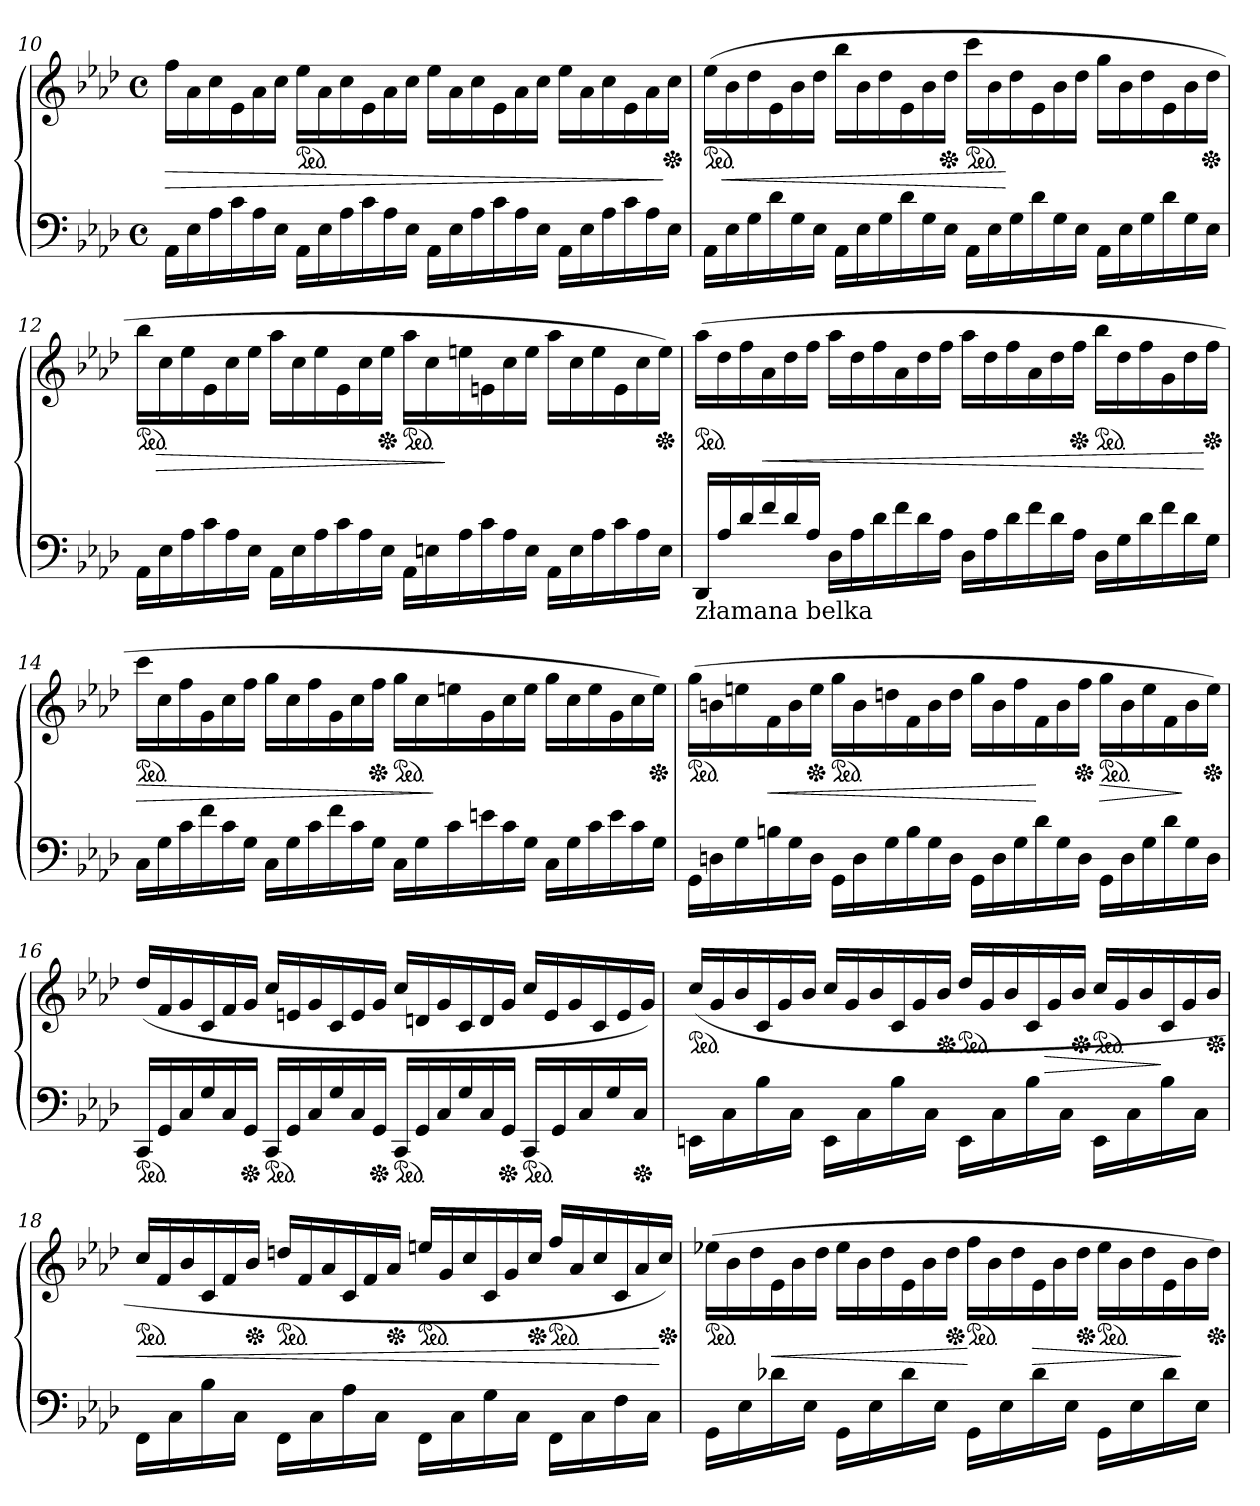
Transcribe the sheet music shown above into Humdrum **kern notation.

**kern	**kern	**dynam
*part1	*part1	*part1
*staff2	*staff1	*staff1/2
*clefF4	*clefG2	*
*k[b-e-a-d-]	*k[b-e-a-d-]	*
*M4/4	*M4/4	*
*met(c)	*met(c)	*
*Xtuplet	*Xtuplet	*
=10	=10	=10
24AA-!\LL	24ff\LL	>
24E-!	24a-!	.
24A-!	24cc!	.
24c!	24e-!	.
24A-!	24a-!	.
24E-!JJ	24cc!JJ	.
*	*ped	*
24AA-!\LL	24ee-\LL	.
24E-!	24a-!	.
24A-!	24cc!	.
24c!	24e-!	.
24A-!	24a-!	.
24E-!JJ	24cc!JJ	.
24AA-!\LL	24ee-\LL	.
24E-!	24a-!	.
24A-!	24cc!	.
24c!	24e-!	.
24A-!	24a-!	.
24E-!JJ	24cc!JJ	.
24AA-!\LL	24ee-\LL	.
24E-!	24a-!	.
24A-!	24cc!	.
24c!	24e-!	.
24A-!	24a-!	.
*	*Xped	*
24E-!JJ	24cc!JJ	]
=11	=11	=11
*	*ped	*
24AA-!\LL	(24ee-\LL	.
24E-!	24b-!	<
24G!	24dd-!	.
24d-!	24e-!	.
24G!	24b-!	.
24E-!JJ	24dd-!JJ	.
24AA-!\LL	24bb-\LL	.
24E-!	24b-!	.
24G!	24dd-!	.
24d-!	24e-!	.
24G!	24b-!	.
*	*Xped	*
24E-!JJ	24dd-!JJ	.
*	*ped	*
24AA-!\LL	24ccc\LL	.
24E-!	24b-!	.
24G!	24dd-!	[
24d-!	24e-!	.
24G!	24b-!	.
24E-!JJ	24dd-!JJ	.
24AA-!\LL	24gg\LL	.
24E-!	24b-!	.
24G!	24dd-!	.
24d-!	24e-!	.
24G!	24b-!	.
*	*Xped	*
24E-!JJ	24dd-!JJ	.
=12	=12	=12
*	*ped	*
24AA-!\LL	24bb-\LL	.
24E-!	24cc!	>
24A-!	24ee-!	.
24c!	24e-!	.
24A-!	24cc!	.
24E-!JJ	24ee-!JJ	.
24AA-!\LL	24aa-\LL	.
24E-!	24cc!	.
24A-!	24ee-!	.
24c!	24e-!	.
24A-!	24cc!	.
*	*Xped	*
24E-!JJ	24ee-!JJ	.
*	*ped	*
24AA-!\LL	24aa-\LL	.
24En!	24cc!	.
24A-!	24een!	]
24c!	24en!	.
24A-!	24cc!	.
24E!JJ	24ee!JJ	.
24AA-!\LL	24aa-\LL	.
24E!	24cc!	.
24A-!	24ee!	.
24c!	24e!	.
24A-!	24cc!	.
*	*Xped	*
24E!JJ	24ee!JJ)	.
=13	=13	=13
!LO:TX:b:t=złamana belka	!	!
*	*ped	*
24DD-/LL	(24aa-\LL	.
24A-!\	24dd-!	.
24d-!	24ff!	.
24f!	24a-!	<
24d-!	24dd-!	.
24A-!JJ	24ff!JJ	.
24D-!\LL	24aa-\LL	.
24A-!	24dd-!	.
24d-!	24ff!	.
24f!	24a-!	.
24d-!	24dd-!	.
24A-!JJ	24ff!JJ	.
24D-!\LL	24aa-\LL	.
24A-!	24dd-!	.
24d-!	24ff!	.
24f!	24a-!	.
24d-!	24dd-!	.
*	*Xped	*
24A-!JJ	24ff!JJ	.
*	*ped	*
24D-!\LL	24bb-\LL	.
24G!	24dd-!	.
24d-!	24ff!	.
24f!	24g!	.
24d-!	24dd-!	.
*	*Xped	*
24G!JJ	24ff!JJ	[
=14	=14	=14
*	*ped	*
24C\LL	24ccc\LL	>
24G!	24cc!	.
24c!	24ff!	.
24f!	24g!	.
24c!	24cc!	.
24G!JJ	24ff!JJ	.
24C!\LL	24gg\LL	.
24G!	24cc!	.
24c!	24ff!	.
24f!	24g!	.
24c!	24cc!	.
*	*Xped	*
24G!JJ	24ff!JJ	.
*	*ped	*
24C!\LL	24gg\LL	.
24G!	24cc!	.
24c!	24een!	]
24en!	24g!	.
24c!	24cc!	.
24G!JJ	24ee!JJ	.
24C!\LL	24gg\LL	.
24G!	24cc!	.
24c!	24ee!	.
24e!	24g!	.
24c!	24cc!	.
*	*Xped	*
24G!JJ	24ee!JJ)	.
=15	=15	=15
*	*ped	*
24GG\LL	(24gg\LL	.
24Dn!	24bn!	.
24G!	24een!	.
24Bn!	24f!	<
24G!	24b!	.
*	*Xped	*
24D!JJ	24ee!JJ	.
*	*ped	*
24GG!\LL	24gg\LL	.
24D!	24b!	.
24G!	24ddn!	.
24B!	24f!	.
24G!	24b!	.
24D!JJ	24dd!JJ	.
24GG!\LL	24gg\LL	.
24D!	24b!	.
24G!	24ff!	.
24d-!	24f!	[
24G!	24b!	.
*	*Xped	*
24D!JJ	24ff!JJ	.
*	*ped	*
24GG!\LL	24gg\LL	>
24D!	24b!	.
24G!	24ee!	.
24d-!	24f!	.
24G!	24b!	]
*	*Xped	*
24D!JJ	24ee!JJ)	.
=16	=16	=16
*ped	*	*
24CCLL	(>24dd-LL	.
24GG!	24f!	.
24C!	24g!	.
24G!	24c!	.
24C!	24f!	.
*Xped	*	*
24GG!JJ	24g!JJ	.
*ped	*	*
24CC!LL	24ccLL	.
24GG!	24en!	.
24C!	24g!	.
24G!	24c!	.
24C!	24e!	.
*Xped	*	*
24GG!JJ	24g!JJ	.
*ped	*	*
24CC!LL	24ccLL	.
24GG!	24dn!	.
24C!	24g!	.
24G!	24c!	.
24C!	24d!	.
*Xped	*	*
24GG!JJ	24g!JJ	.
*ped	*	*
20CC!LL	24cc!LL	.
.	24e!	.
20GG!	.	.
.	24g!	.
20C!	.	.
.	24c!	.
20G!	.	.
.	24e!	.
*Xped	*	*
20C!JJ	.	.
.	24g!JJ)	.
=17	=17	=17
*	*ped	*
16EEn\LL	(>24ccLL	.
.	24g!	.
16C!	.	.
.	24b-!	.
16B-	24c!	.
.	24g!	.
16C!JJ	.	.
.	24b-!JJ	.
16EE!\LL	24ccLL	.
.	24g!	.
16C!	.	.
.	24b-!	.
16B-	24c!	.
.	24g!	.
*	*Xped	*
16C!JJ	.	.
.	24b-!JJ	.
*	*ped	*
16EE!\LL	24dd-LL	.
.	24g!	.
16C!	.	.
.	24b-!	.
16B-	24c!	.
.	24g!	>
*	*Xped	*
16C!JJ	.	.
.	24b-!JJ	.
*	*ped	*
16EE!\LL	24ccLL	.
.	24g!	.
16C!	.	.
.	24b-!	.
16B-	24c!	]
.	24g!	.
*	*Xped	*
16C!JJ	.	.
.	24b-!JJ	.
=18	=18	=18
*	*ped	*
16FF\LL	24ccLL	<
.	24f!	.
16C!	.	.
.	24b-!	.
16B-	24c!	.
.	24f!	.
*	*Xped	*
16C!JJ	.	.
.	24b-!JJ	.
*	*ped	*
16FF!\LL	24ddnLL	.
.	24f!	.
16C!	.	.
.	24a-!	.
16A-	24c!	.
.	24f!	.
*	*Xped	*
16C!JJ	.	.
.	24a-!JJ	.
*	*ped	*
16FF!\LL	24eenLL	.
.	24g!	.
16C!	.	.
.	24cc!	.
16G	24c!	.
.	24g!	.
*	*Xped	*
16C!JJ	.	.
.	24cc!JJ	.
*	*ped	*
16FF!\LL	24ffLL	.
.	24a-!	.
16C!	.	.
.	24cc!	.
16F	24c!	.
.	24a-!	.
*	*Xped	*
16C!JJ	.	.
.	24cc!JJ)	[
=19	=19	=19
*	*ped	*
16GG\LL	(>24ee-X\LL	.
.	24b-!	.
16E-!	.	.
.	24dd-!	.
16d-X	24e-!	<
.	24b-!	.
16E-!JJ	.	.
.	24dd-!JJ	.
16GG!\LL	24ee-!\LL	.
.	24b-!	.
16E-!	.	.
.	24dd-!	.
16d-	24e-!	.
.	24b-!	.
*	*Xped	*
16E-!JJ	.	.
.	24dd-!JJ	.
*	*ped	*
16GG!\LL	24ff\LL	[
.	24b-!	.
16E-!	.	.
.	24dd-!	.
16d-	24e-!	>
.	24b-!	.
*	*Xped	*
16E-!JJ	.	.
.	24dd-!JJ	.
*	*ped	*
16GG!\LL	24ee-\LL	.
.	24b-!	.
16E-!	.	.
.	24dd-!	.
16d-	24e-!	.
.	24b-!	]
*	*Xped	*
16E-!JJ	.	.
.	24dd-!JJ)	.
=	=	=
*-	*-	*-
